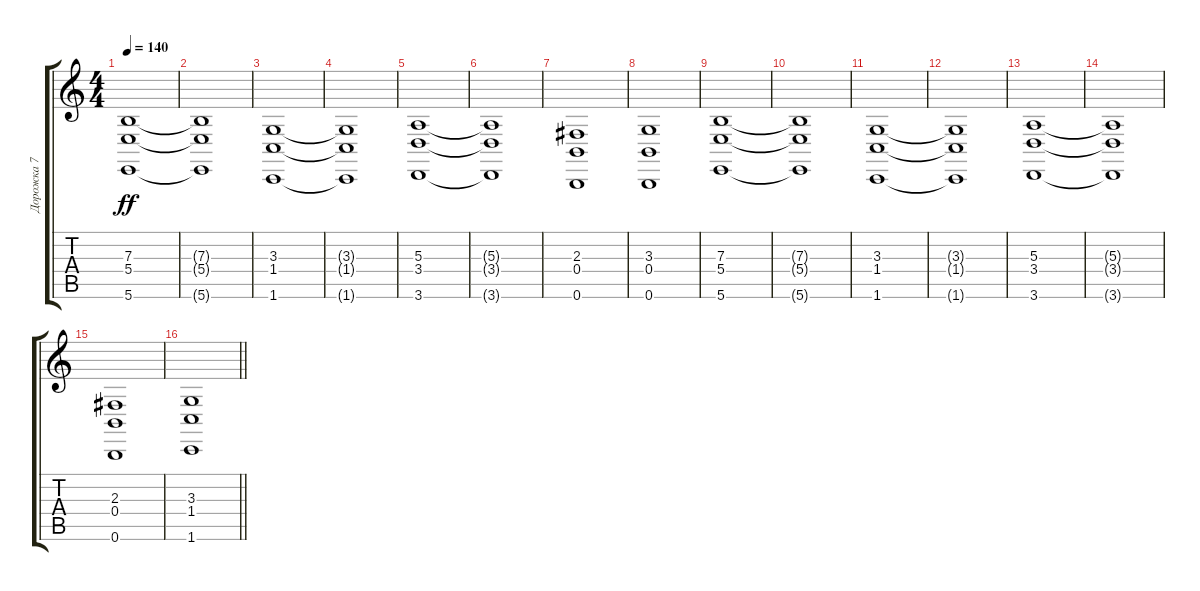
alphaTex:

\track ("Дорожка 7" "Дорожка 7") {instrument stringensemble1}
\staff {score tabs}
\tuning (Db4 Ab3 E3 B2 Gb2 B1) {hide}
\ts (4 4)
\tempo 140
\clef g2
\ks c
(7.3 5.4 5.6).1{dy ff} |
(7.3{t} 5.4{t} 5.6{t}).1 |
(3.3 1.4 1.6).1 |
(3.3{t} 1.4{t} 1.6{t}).1 |
(5.3 3.4 3.6).1 |
(5.3{t} 3.4{t} 3.6{t}).1 |
(2.3 0.4 0.6).1 |
(3.3 0.4 0.6).1 |
(7.3 5.4 5.6).1 |
(7.3{t} 5.4{t} 5.6{t}).1 |
(3.3 1.4 1.6).1 |
(3.3{t} 1.4{t} 1.6{t}).1 |
(5.3 3.4 3.6).1 |
(5.3{t} 3.4{t} 3.6{t}).1 |
(2.3 0.4 0.6).1 |
\barLineRight lightlight
(3.3 1.4 1.6).1
